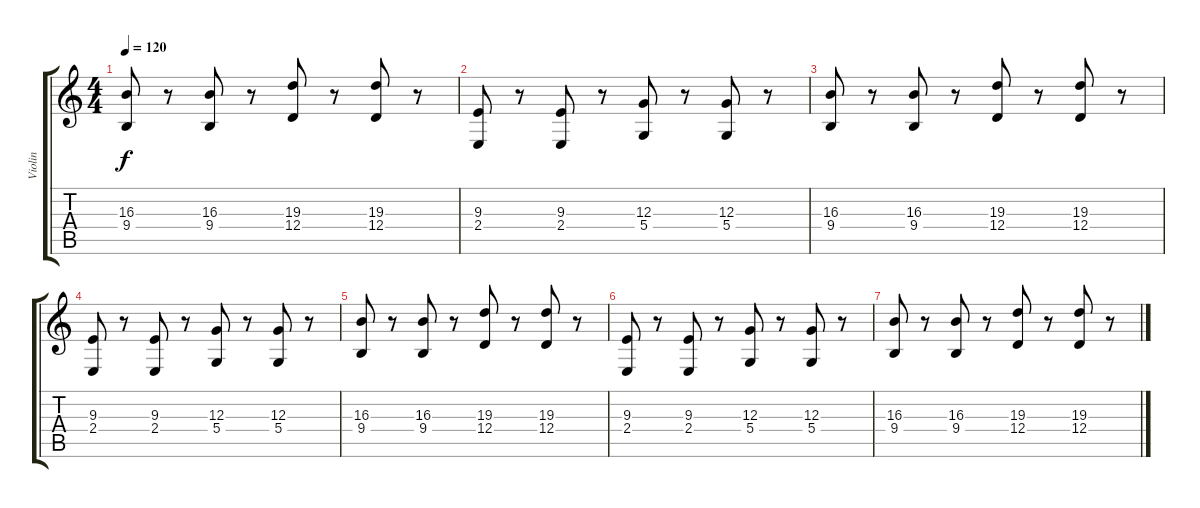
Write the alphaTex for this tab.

\track ("Violin" "Violin") {instrument violin}
\staff {score tabs}
\tuning (E4 B3 G3 D3 A2 E2) {hide}
\ts (4 4)
\tempo 120
\clef g2
\ks c
(16.3 9.4).8{dy f} r.8 (16.3 9.4).8 r.8 (19.3 12.4).8 r.8 (19.3 12.4).8 r.8 |
(9.3 2.4).8 r.8 (9.3 2.4).8 r.8 (12.3 5.4).8 r.8 (12.3 5.4).8 r.8 |
(16.3 9.4).8 r.8 (16.3 9.4).8 r.8 (19.3 12.4).8 r.8 (19.3 12.4).8 r.8 |
(9.3 2.4).8 r.8 (9.3 2.4).8 r.8 (12.3 5.4).8 r.8 (12.3 5.4).8 r.8 |
(16.3 9.4).8 r.8 (16.3 9.4).8 r.8 (19.3 12.4).8 r.8 (19.3 12.4).8 r.8 |
(9.3 2.4).8 r.8 (9.3 2.4).8 r.8 (12.3 5.4).8 r.8 (12.3 5.4).8 r.8 |
(16.3 9.4).8 r.8 (16.3 9.4).8 r.8 (19.3 12.4).8 r.8 (19.3 12.4).8 r.8
